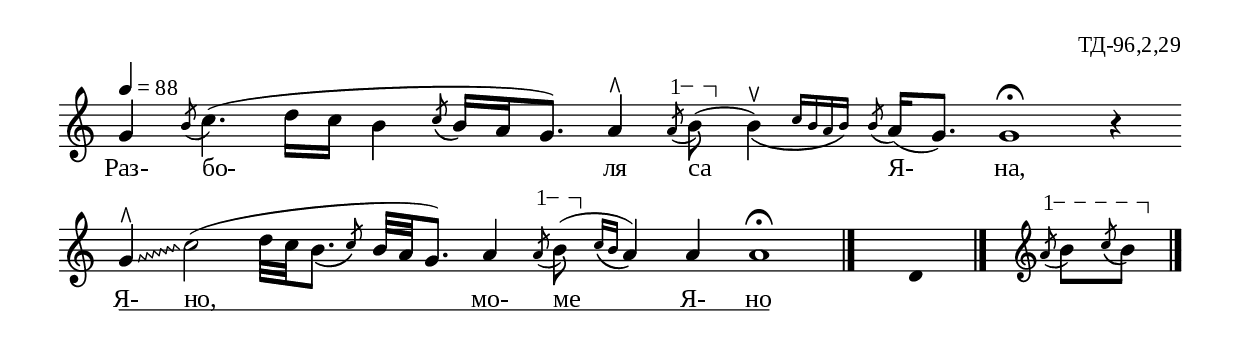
%{
TD_096_2_29
%}

\include "td-preamble.ly"

\score {
\relative c'' {
\tempo 4 = 88
%\time 5/16
\cadenzaOn
\override Glissando #'style = #'zigzag
\phrasingSlurDown
g4 \acciaccatura b8 c4.( d16[ c] b4 \grace { \stdB c8\( \stdE } 
b16[\) a g8.]) a4^\rtoe
\varA
\acciaccatura a8\startTextSpan b\stopTextSpan( 
\afterGrace b4^\ltoe)\( { c16[ b a b]\) } 
\acciaccatura b8 a16[( g8.]) g1\fermata r4
\bar ""
g4^\rtoe\glissando c2( d32[ c \afterGrace b8.]\( { \stdB c8\) \stdE } b32[ a g8.]) a4
\varA
\acciaccatura a8\startTextSpan b\stopTextSpan( 
\grace { c16[\( b] } a4\)) a a1\fermata
 \bar "|." 
s4 \fixB d, \fixC
 \bar "|."
s16 \clef treble
\varA
\acciaccatura a'8\startTextSpan b[ \grace { \stdB c\( \stdE } b\stopTextSpan]\)
 \bar "|." 
}
\addlyrics { Раз- бо- ля са Я- на, 
Я- \startTextSpan но, мо- ме Я- но \stopTextSpan }
%
\layout {
     \context { 
	    \Staff \remove "Time_signature_engraver" } 
  indent = #0
  line-width = 190\mm
  ragged-right=##f
\context {
      \Lyrics
      \consists "Text_spanner_engraver"
      \override TextSpanner #'direction = #DOWN
      \override TextSpanner #'style = #'line    
      \override TextSpanner #'outside-staff-priority = ##f
      \override TextSpanner #'padding = #0.2 % sets the distance of the line from the lyrics
      \override TextSpanner #'bound-details =
      #`((left . ((Y . 0)
                  (padding . 0)
                  (attach-dir . ,LEFT)))
         (left-broken . ((end-on-note . #t)))
         (right . ((Y . 0)
                   (padding . 0)
                   (attach-dir . ,RIGHT))))
    }
  
}
%
\midi { 
	\context {
		\Score
		tempoWholesPerMinute = #(ly:make-moment 88 4)
		}
	}
}
%
\header{
  opus = "ТД-96,2,29"
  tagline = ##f
}


